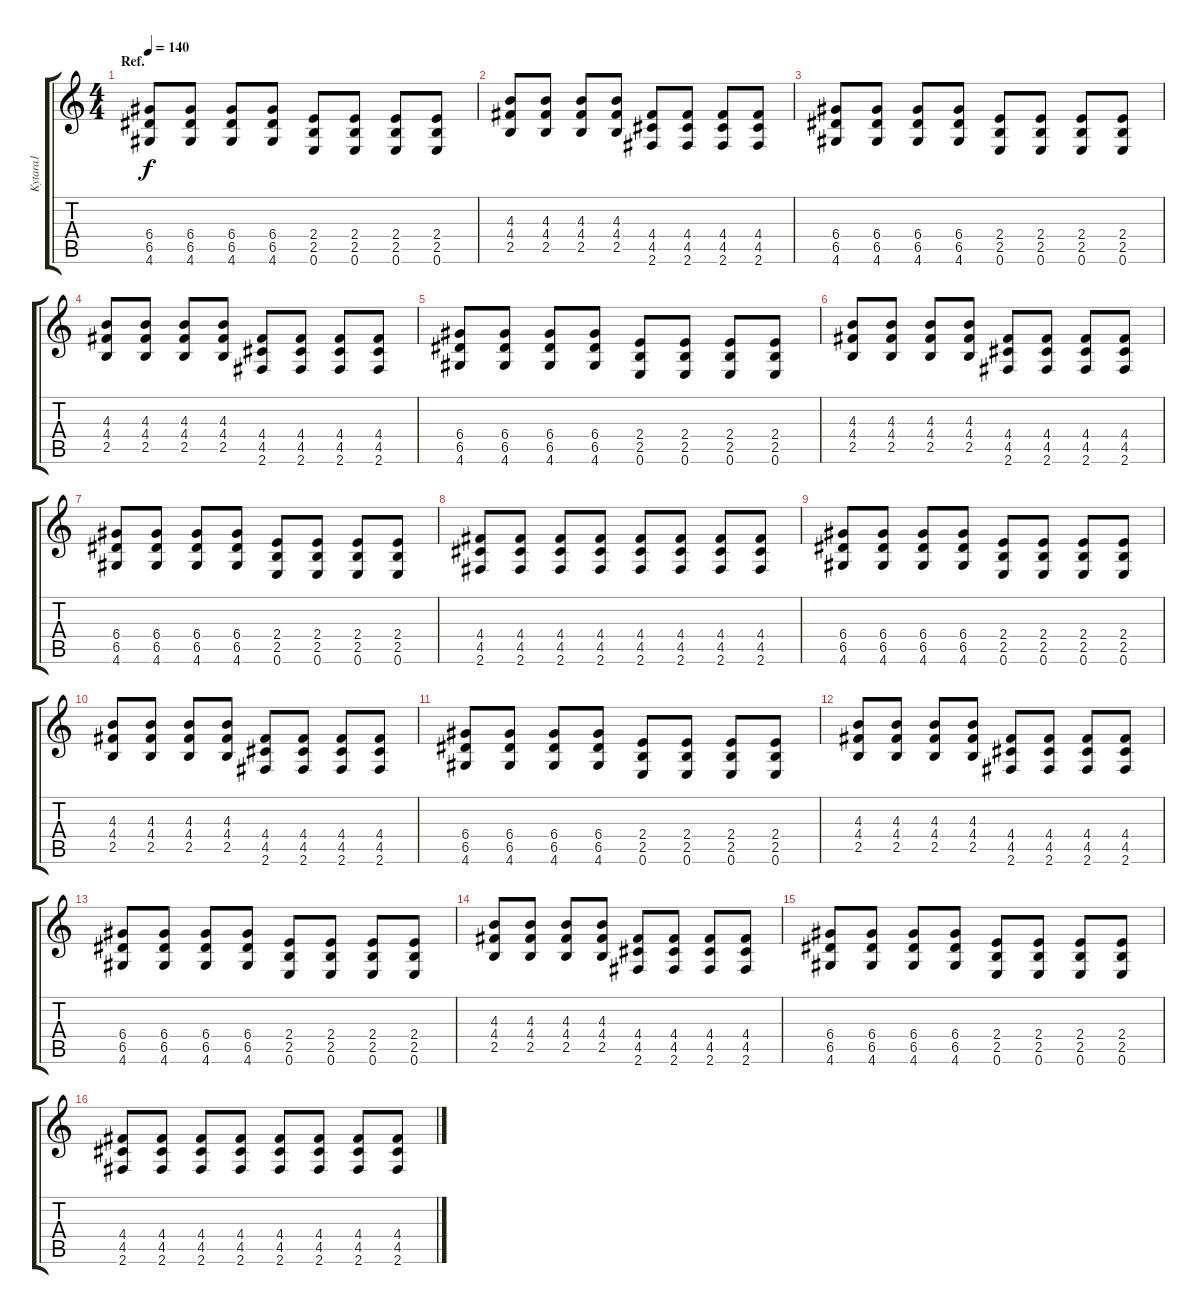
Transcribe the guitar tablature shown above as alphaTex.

\track ("Kytara1" "Kytara1") {instrument distortionguitar}
\staff {score tabs}
\tuning (E4 B3 G3 D3 A2 E2) {hide}
\ts (4 4)
\section ("" "Ref.")
\tempo 140
\clef g2
\ks c
(6.4 6.5 4.6).8{dy f} (6.4 6.5 4.6).8 (6.4 6.5 4.6).8 (6.4 6.5 4.6).8 (2.4 2.5 0.6).8 (2.4 2.5 0.6).8 (2.4 2.5 0.6).8 (2.4 2.5 0.6).8 |
(4.3 4.4 2.5).8 (4.3 4.4 2.5).8 (4.3 4.4 2.5).8 (4.3 4.4 2.5).8 (4.4 4.5 2.6).8 (4.4 4.5 2.6).8 (4.4 4.5 2.6).8 (4.4 4.5 2.6).8 |
(6.4 6.5 4.6).8 (6.4 6.5 4.6).8 (6.4 6.5 4.6).8 (6.4 6.5 4.6).8 (2.4 2.5 0.6).8 (2.4 2.5 0.6).8 (2.4 2.5 0.6).8 (2.4 2.5 0.6).8 |
(4.3 4.4 2.5).8 (4.3 4.4 2.5).8 (4.3 4.4 2.5).8 (4.3 4.4 2.5).8 (4.4 4.5 2.6).8 (4.4 4.5 2.6).8 (4.4 4.5 2.6).8 (4.4 4.5 2.6).8 |
(6.4 6.5 4.6).8 (6.4 6.5 4.6).8 (6.4 6.5 4.6).8 (6.4 6.5 4.6).8 (2.4 2.5 0.6).8 (2.4 2.5 0.6).8 (2.4 2.5 0.6).8 (2.4 2.5 0.6).8 |
(4.3 4.4 2.5).8 (4.3 4.4 2.5).8 (4.3 4.4 2.5).8 (4.3 4.4 2.5).8 (4.4 4.5 2.6).8 (4.4 4.5 2.6).8 (4.4 4.5 2.6).8 (4.4 4.5 2.6).8 |
(6.4 6.5 4.6).8 (6.4 6.5 4.6).8 (6.4 6.5 4.6).8 (6.4 6.5 4.6).8 (2.4 2.5 0.6).8 (2.4 2.5 0.6).8 (2.4 2.5 0.6).8 (2.4 2.5 0.6).8 |
(4.4 4.5 2.6).8 (4.4 4.5 2.6).8 (4.4 4.5 2.6).8 (4.4 4.5 2.6).8 (4.4 4.5 2.6).8 (4.4 4.5 2.6).8 (4.4 4.5 2.6).8 (4.4 4.5 2.6).8 |
(6.4 6.5 4.6).8 (6.4 6.5 4.6).8 (6.4 6.5 4.6).8 (6.4 6.5 4.6).8 (2.4 2.5 0.6).8 (2.4 2.5 0.6).8 (2.4 2.5 0.6).8 (2.4 2.5 0.6).8 |
(4.3 4.4 2.5).8 (4.3 4.4 2.5).8 (4.3 4.4 2.5).8 (4.3 4.4 2.5).8 (4.4 4.5 2.6).8 (4.4 4.5 2.6).8 (4.4 4.5 2.6).8 (4.4 4.5 2.6).8 |
(6.4 6.5 4.6).8 (6.4 6.5 4.6).8 (6.4 6.5 4.6).8 (6.4 6.5 4.6).8 (2.4 2.5 0.6).8 (2.4 2.5 0.6).8 (2.4 2.5 0.6).8 (2.4 2.5 0.6).8 |
(4.3 4.4 2.5).8 (4.3 4.4 2.5).8 (4.3 4.4 2.5).8 (4.3 4.4 2.5).8 (4.4 4.5 2.6).8 (4.4 4.5 2.6).8 (4.4 4.5 2.6).8 (4.4 4.5 2.6).8 |
(6.4 6.5 4.6).8 (6.4 6.5 4.6).8 (6.4 6.5 4.6).8 (6.4 6.5 4.6).8 (2.4 2.5 0.6).8 (2.4 2.5 0.6).8 (2.4 2.5 0.6).8 (2.4 2.5 0.6).8 |
(4.3 4.4 2.5).8 (4.3 4.4 2.5).8 (4.3 4.4 2.5).8 (4.3 4.4 2.5).8 (4.4 4.5 2.6).8 (4.4 4.5 2.6).8 (4.4 4.5 2.6).8 (4.4 4.5 2.6).8 |
(6.4 6.5 4.6).8 (6.4 6.5 4.6).8 (6.4 6.5 4.6).8 (6.4 6.5 4.6).8 (2.4 2.5 0.6).8 (2.4 2.5 0.6).8 (2.4 2.5 0.6).8 (2.4 2.5 0.6).8 |
(4.4 4.5 2.6).8 (4.4 4.5 2.6).8 (4.4 4.5 2.6).8 (4.4 4.5 2.6).8 (4.4 4.5 2.6).8 (4.4 4.5 2.6).8 (4.4 4.5 2.6).8 (4.4 4.5 2.6).8
